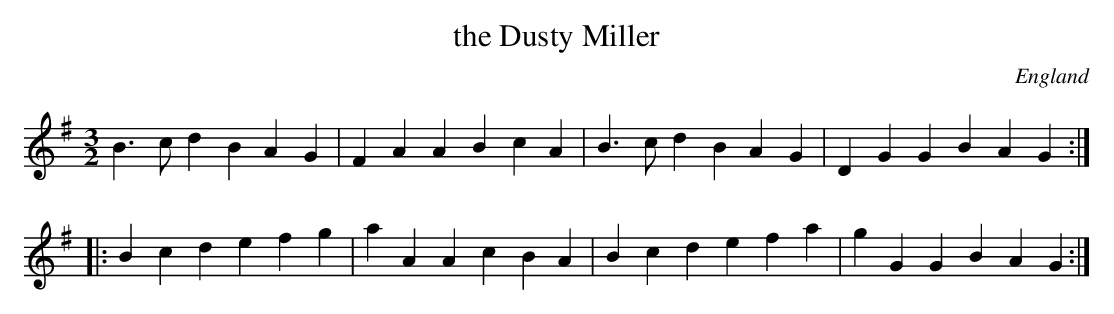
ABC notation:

X:1
T:the Dusty Miller
L:1/8
M:3/2
O:England
K:G major
B3 c  d2 B2 A2 G2 | F2 A2 A2 B2 c2 A2 | \
B3 c  d2 B2 A2 G2 | D2 G2 G2 B2 A2 G2 ::
B2 c2 d2 e2 f2 g2 | a2 A2 A2 c2 B2 A2 | \
B2 c2 d2 e2 f2 a2 | g2 G2 G2 B2 A2 G2 :|
